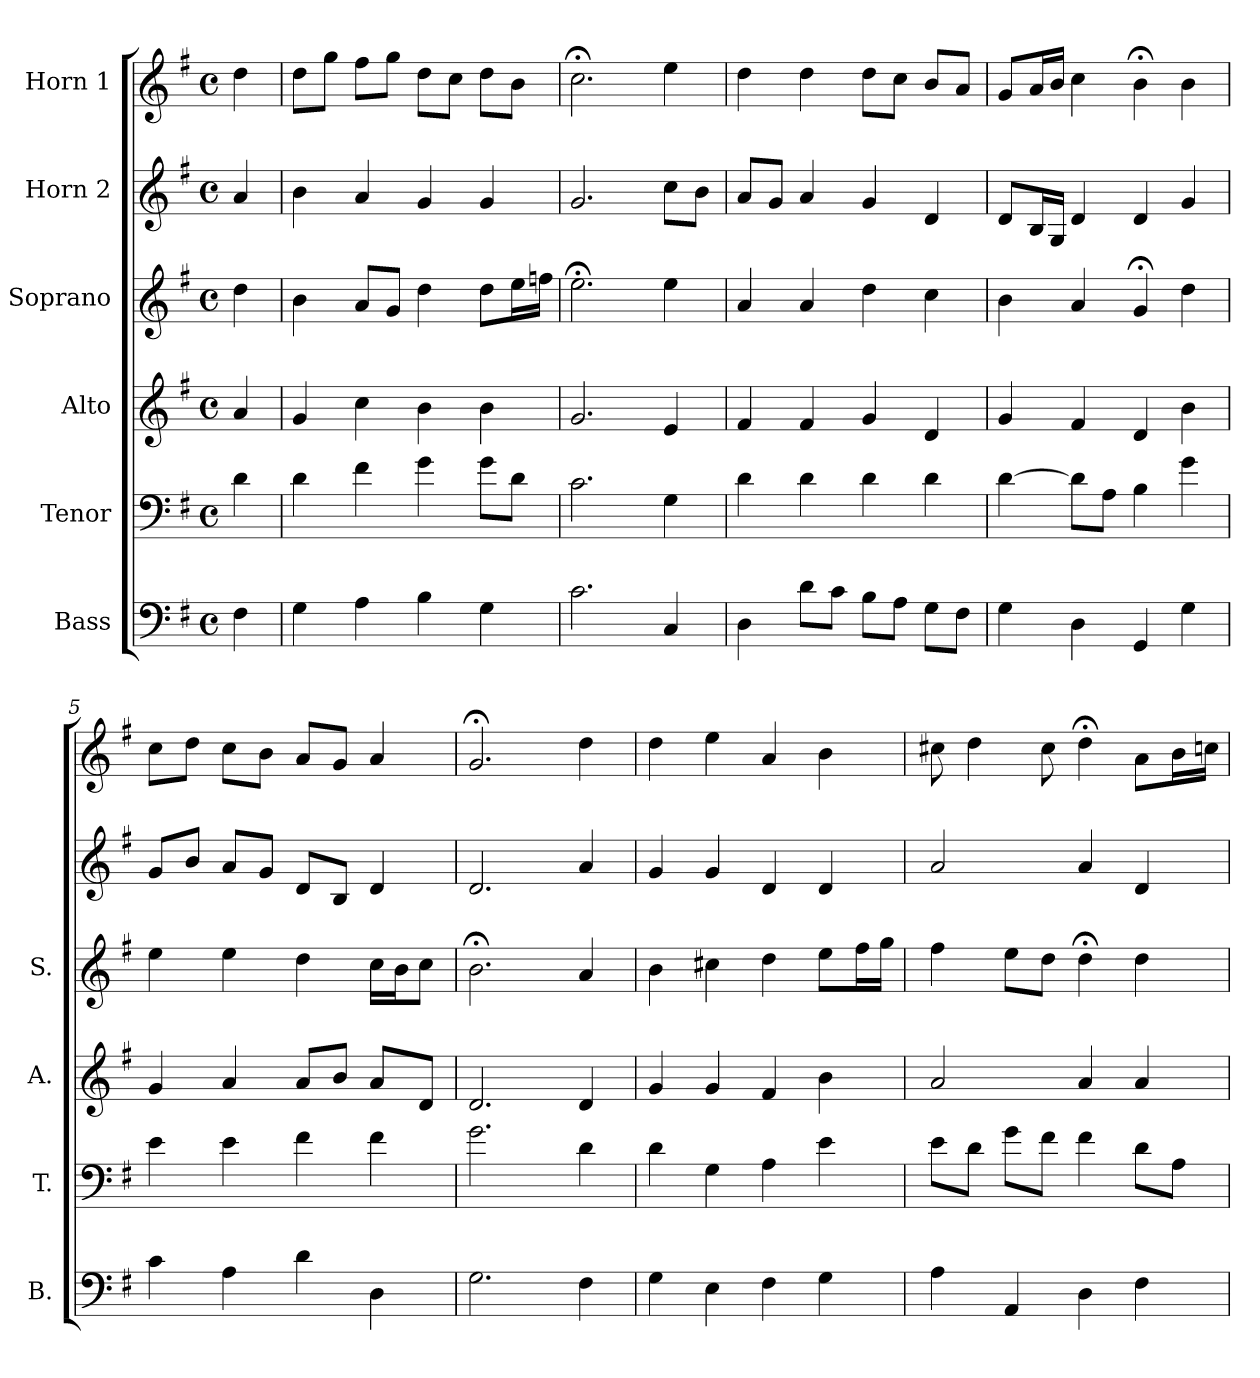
**kern	**kern	**kern	**kern	**kern	**kern
*part6	*part5	*part4	*part3	*part2	*part1
*staff6	*staff5	*staff4	*staff3	*staff2	*staff1
*I"Bass	*I"Tenor	*I"Alto	*I"Soprano	*I"Horn 2	*I"Horn 1
*I'B.	*I'T.	*I'A.	*I'S.	*	*
*clefF4	*clefF4	*clefG2	*clefG2	*clefG2	*clefG2
*k[f#]	*k[f#]	*k[f#]	*k[f#]	*k[f#]	*k[f#]
*G:	*G:	*G:	*G:	*G:	*G:
*M4/4	*M4/4	*M4/4	*M4/4	*M4/4	*M4/4
*met(c)	*met(c)	*met(c)	*met(c)	*met(c)	*met(c)
*MM96	*MM96	*MM96	*MM96	*MM96	*MM96
=	=	=	=	=	=
4F#\	4d\	4a/	4dd\	4a/	4dd\
=1	=1	=1	=1	=1	=1
4G\	4d\	4g/	4b\	4b\	8dd\L
.	.	.	.	.	8gg\J
4A\	4f#\	4cc\	8a/L	4a/	8ff#\L
.	.	.	8g/J	.	8gg\J
4B\	4g\	4b\	4dd\	4g/	8dd\L
.	.	.	.	.	8cc\J
4G\	8g\L	4b\	8dd\L	4g/	8dd\L
.	8d\J	.	16ee\L	.	8b\J
.	.	.	16ffn\JJ	.	.
=2	=2	=2	=2	=2	=2
2.c\	2.c\	2.g/	2.ee;<\	2.g/	2.cc;<\
4C/	4G\	4e/	4ee\	8cc\L	4ee\
.	.	.	.	8b\J	.
=3	=3	=3	=3	=3	=3
4D\	4d\	4f#/	4a/	8a/L	4dd\
.	.	.	.	8g/J	.
8d\L	4d\	4f#/	4a/	4a/	4dd\
8c\J	.	.	.	.	.
8B\L	4d\	4g/	4dd\	4g/	8dd\L
8A\J	.	.	.	.	8cc\J
8G\L	4d\	4d/	4cc\	4d/	8b/L
8F#\J	.	.	.	.	8a/J
!!LO:PB:g=z
=4	=4	=4	=4	=4	=4
4G\	[4d\	4g/	4b\	8d/L	8g/L
.	.	.	.	16B/L	16a/L
.	.	.	.	16G/JJ	16b/JJ
4D\	8d\L]	4f#/	4a/	4d/	4cc\
.	8A\J	.	.	.	.
4GG/	4B\	4d/	4g;</	4d/	4b;<\
4G\	4g\	4b\	4dd\	4g/	4b\
=5	=5	=5	=5	=5	=5
4c\	4e\	4g/	4ee\	8g/L	8cc\L
.	.	.	.	8b/J	8dd\J
4A\	4e\	4a/	4ee\	8a/L	8cc\L
.	.	.	.	8g/J	8b\J
4d\	4f#\	8a/L	4dd\	8d/L	8a/L
.	.	8b/J	.	8B/J	8g/J
4D\	4f#\	8a/L	16cc\LL	4d/	4a/
.	.	.	16b\J	.	.
.	.	8d/J	8cc\J	.	.
=6	=6	=6	=6	=6	=6
2.G\	2.g\	2.d/	2.b;<\	2.d/	2.g;</
4F#\	4d\	4d/	4a/	4a/	4dd\
=7	=7	=7	=7	=7	=7
4G\	4d\	4g/	4b\	4g/	4dd\
4E\	4G\	4g/	4cc#X\	4g/	4ee\
4F#\	4A\	4f#/	4dd\	4d/	4a/
4G\	4e\	4b\	8ee\L	4d/	4b\
.	.	.	16ff#\L	.	.
.	.	.	16gg\JJ	.	.
!!LO:PB:g=z
=8	=8	=8	=8	=8	=8
4A\	8e\L	2a/	4ff#\	2a/	8cc#X\
.	8d\J	.	.	.	4dd\
4AA/	8g\L	.	8ee\L	.	.
.	8f#\J	.	8dd\J	.	8cc#\
4D\	4f#\	4a/	4dd;<\	4a/	4dd;<\
4F#\	8d\L	4a/	4dd\	4d/	8a\L
.	8A\J	.	.	.	16b\L
.	.	.	.	.	16ccn\JJ
=	=	=	=	=	=
*-	*-	*-	*-	*-	*-
